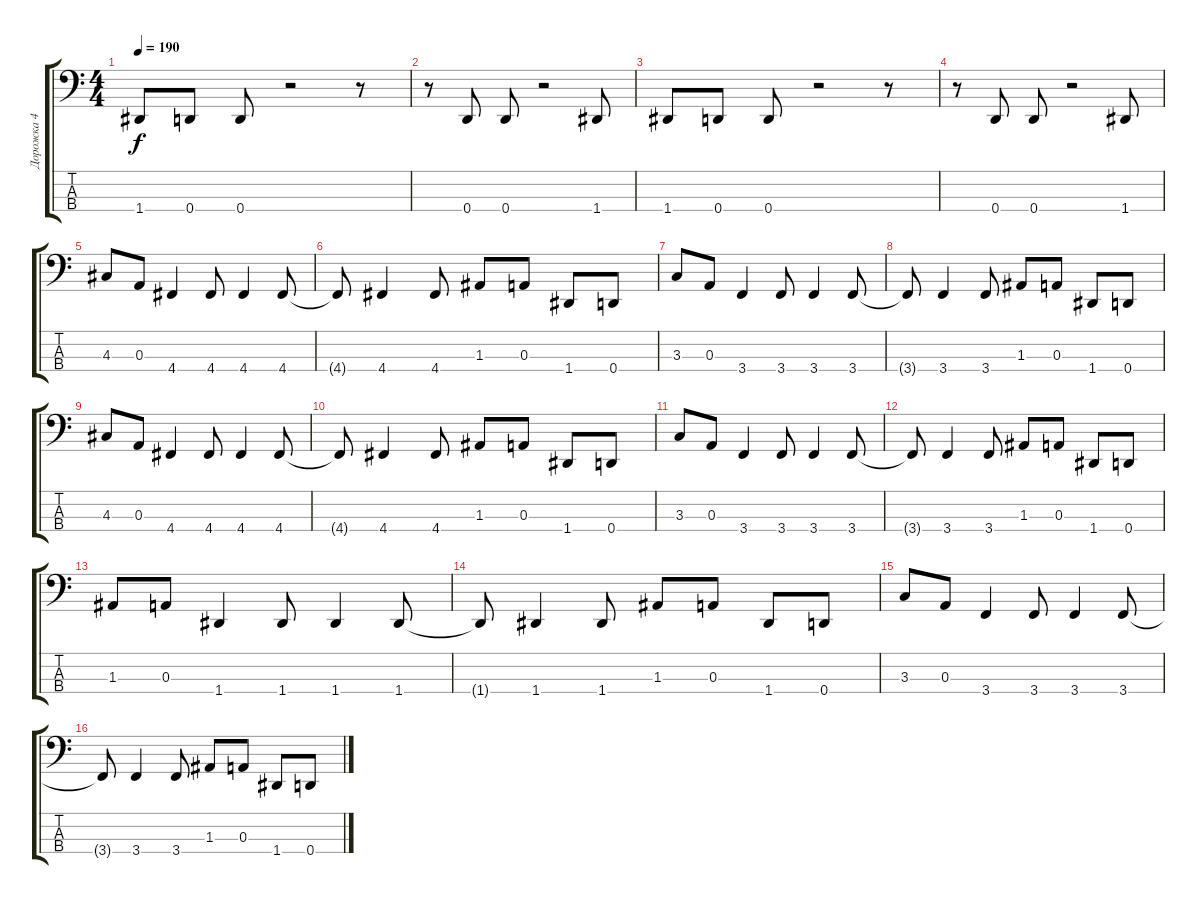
\track ("Дорожка 4" "Дорожка 4") {instrument electricbassfinger}
\staff {score tabs}
\tuning (G2 D2 A1 D1) {hide}
\ts (4 4)
\tempo 190
\clef f4
\ks c
1.4.8{dy f} 0.4.8 0.4.8 r.2 r.8 |
r.8 0.4.8 0.4.8 r.2 1.4.8 |
1.4.8 0.4.8 0.4.8 r.2 r.8 |
r.8 0.4.8 0.4.8 r.2 1.4.8 |
4.3.8 0.3.8 4.4.4 4.4.8 4.4.4 4.4.8 |
4.4{t}.8 4.4.4 4.4.8 1.3.8 0.3.8 1.4.8 0.4.8 |
3.3.8 0.3.8 3.4.4 3.4.8 3.4.4 3.4.8 |
3.4{t}.8 3.4.4 3.4.8 1.3.8 0.3.8 1.4.8 0.4.8 |
4.3.8 0.3.8 4.4.4 4.4.8 4.4.4 4.4.8 |
4.4{t}.8 4.4.4 4.4.8 1.3.8 0.3.8 1.4.8 0.4.8 |
3.3.8 0.3.8 3.4.4 3.4.8 3.4.4 3.4.8 |
3.4{t}.8 3.4.4 3.4.8 1.3.8 0.3.8 1.4.8 0.4.8 |
1.3.8 0.3.8 1.4.4 1.4.8 1.4.4 1.4.8 |
1.4{t}.8 1.4.4 1.4.8 1.3.8 0.3.8 1.4.8 0.4.8 |
3.3.8 0.3.8 3.4.4 3.4.8 3.4.4 3.4.8 |
3.4{t}.8 3.4.4 3.4.8 1.3.8 0.3.8 1.4.8 0.4.8
